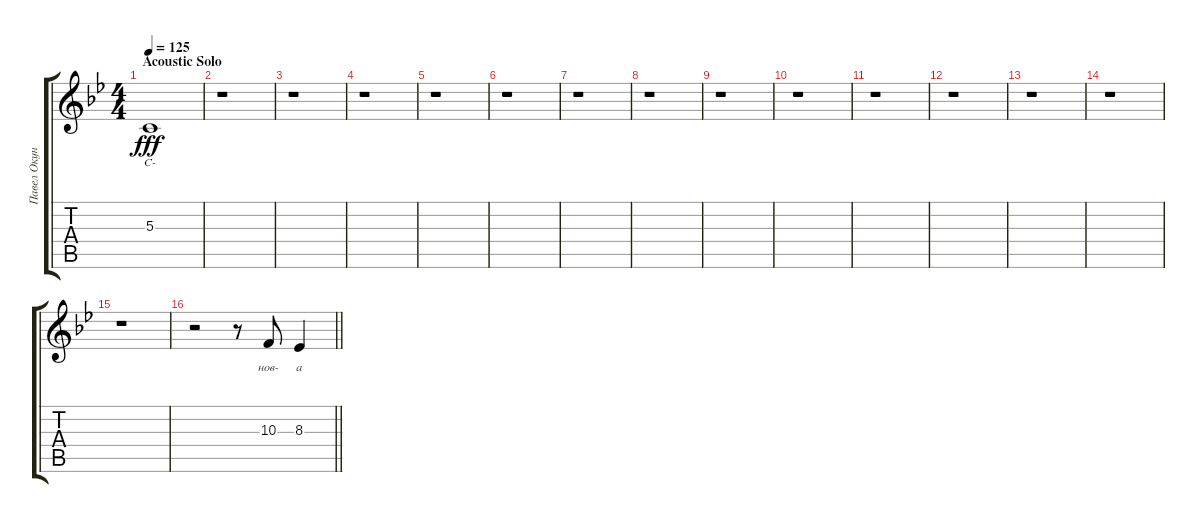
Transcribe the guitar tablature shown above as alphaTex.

\track ("Павел Окунев" "Павел Окун") {instrument altosax}
\staff {score tabs}
\tuning (E4 B3 G3 D3 A2 E2) {hide}
\ts (4 4)
\section ("" "Acoustic Solo")
\tempo 125
\clef g2
\ks bb
5.3.1{lyrics (0 "С-") lyrics (1 "") lyrics (2 "") lyrics (3 "") lyrics (4 "") dy fff} |
r.1 |
r.1 |
r.1 |
r.1 |
r.1 |
r.1 |
r.1 |
r.1 |
r.1 |
r.1 |
r.1 |
r.1 |
r.1 |
r.1 |
\barLineRight lightlight
r.2 r.8 10.3.8{lyrics (0 "нов-") lyrics (1 "") lyrics (2 "") lyrics (3 "") lyrics (4 "")} 8.3.4{lyrics (0 "а") lyrics (1 "") lyrics (2 "") lyrics (3 "") lyrics (4 "")}
